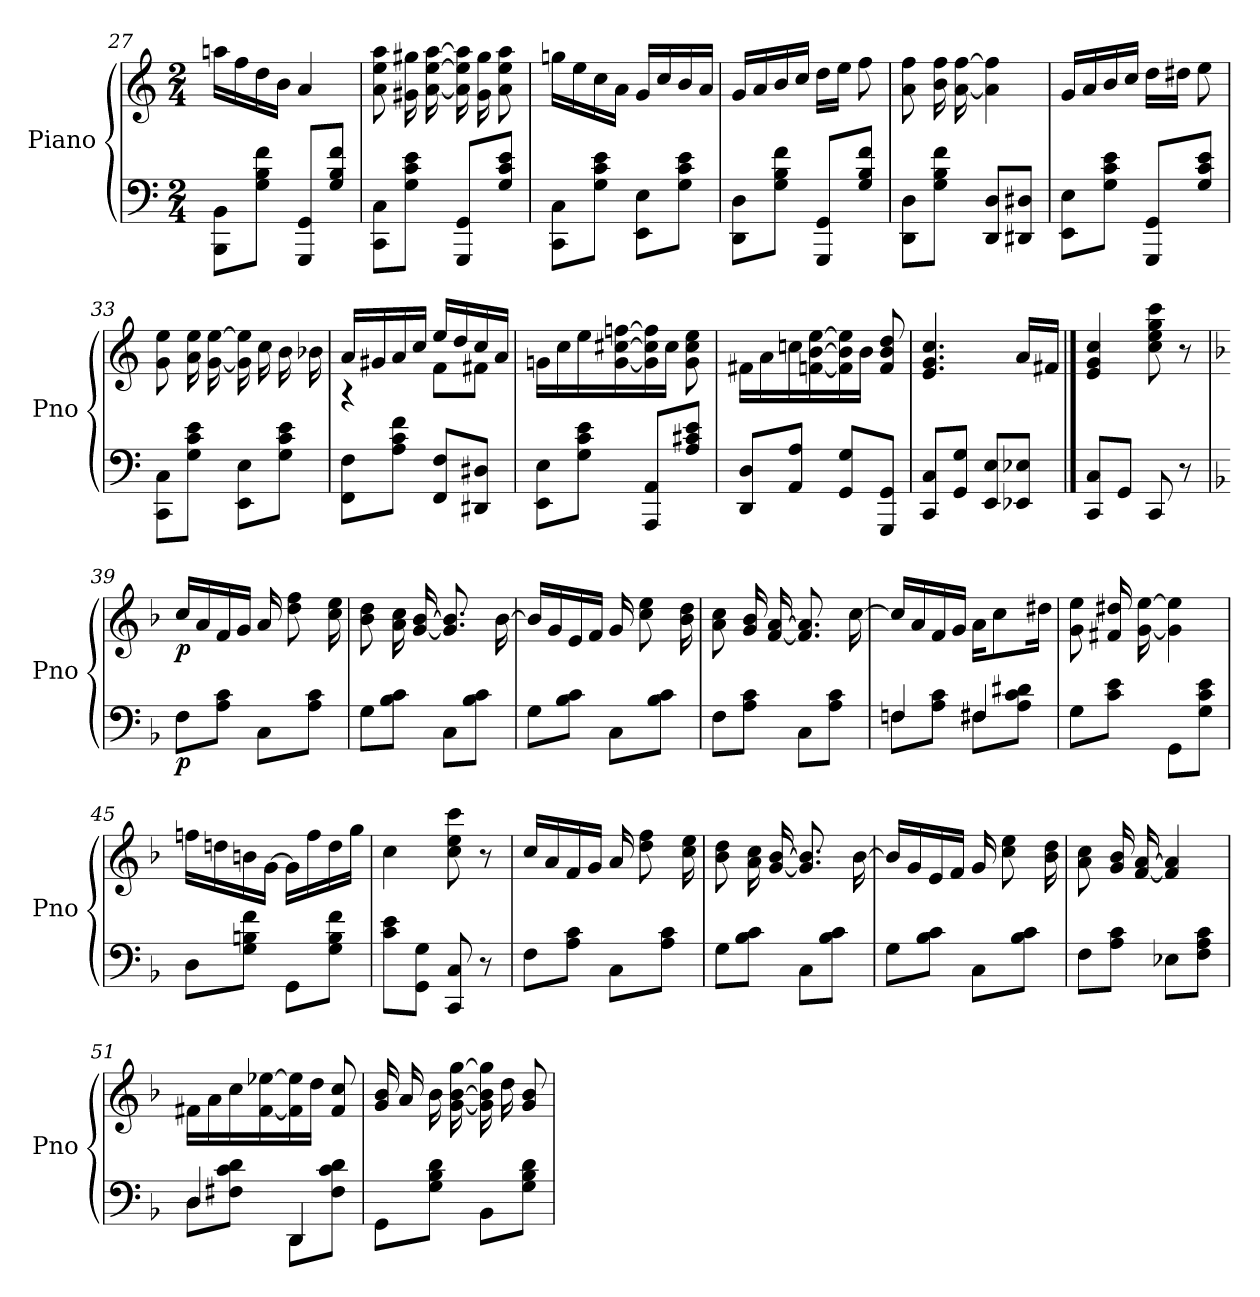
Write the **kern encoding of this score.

**kern	**dynam	**kern	**dynam
*part2	*part2	*part1	*part1
*staff2	*staff2	*staff1	*staff1
*I"Piano	*	*I"Piano	*
*I'Pno	*	*I'Pno	*
!!LO:LB:g=z
*clefF4	*	*clefG2	*
*k[]	*	*k[]	*
*M2/4	*	*M2/4	*
=27	=27	=27	=27
8BBB\ 8BB\L	.	16aan\LL	.
.	.	16ff\	.
8G\ 8B\ 8f\J	.	16dd\	.
.	.	16b\JJ	.
8GGG/ 8GG/L	.	4a/	.
8G/ 8B/ 8f/J	.	.	.
=28	=28	=28	=28
8CC\ 8C\L	.	8a\ 8ee\ 8aa\	.
8G\ 8c\ 8e\J	.	16g#X\ 16gg#X\	.
.	.	[16a\ [16ee\ [16aa\	.
8GGG/ 8GG/L	.	16a\] 16ee\] 16aa\]	.
.	.	16g#\ 16gg#\	.
8G/ 8c/ 8e/J	.	8a\ 8ee\ 8aa\	.
=29	=29	=29	=29
8CC\ 8C\L	.	16ggn\LL	.
.	.	16ee\	.
8G\ 8c\ 8e\J	.	16cc\	.
.	.	16a\JJ	.
8EE\ 8E\L	.	16g/LL	.
.	.	16cc/	.
8G\ 8c\ 8e\J	.	16b/	.
.	.	16a/JJ	.
=30	=30	=30	=30
8DD\ 8D\L	.	16g/LL	.
.	.	16a/	.
8G\ 8B\ 8f\J	.	16b/	.
.	.	16cc/JJ	.
8GGG/ 8GG/L	.	16dd\LL	.
.	.	16ee\JJ	.
8G/ 8B/ 8f/J	.	8ff\	.
=31	=31	=31	=31
8DD\ 8D\L	.	8a\ 8ff\	.
8G\ 8B\ 8f\J	.	16b\ 16ff\	.
.	.	[16a\ [16ff\	.
8DD/ 8D/L	.	4a\] 4ff\]	.
8DD#X/ 8D#X/J	.	.	.
=32	=32	=32	=32
8EE\ 8E\L	.	16g/LL	.
.	.	16a/	.
8G\ 8c\ 8e\J	.	16b/	.
.	.	16cc/JJ	.
8GGG/ 8GG/L	.	16dd\LL	.
.	.	16dd#X\JJ	.
8G/ 8c/ 8e/J	.	8ee\	.
!!LO:PB:g=z
=33	=33	=33	=33
8CC\ 8C\L	.	8g\ 8ee\	.
8G\ 8c\ 8e\J	.	16a\ 16ee\	.
.	.	[16g\ [16ee\	.
8EE\ 8E\L	.	16g\] 16ee\]	.
.	.	16cc\	.
8G\ 8c\ 8e\J	.	16b\	.
.	.	16b-X\	.
=34	=34	=34	=34
*	*	*^	*
8FF\ 8F\L	.	16a/LL	4r	.
.	.	16g#X/	.	.
8A\ 8c\ 8f\J	.	16a/	.	.
.	.	16cc/JJ	.	.
8FF/ 8F/L	.	16ee/LL	8f\L	.
.	.	16dd/	.	.
8DD#X/ 8D#X/J	.	16cc/	8f#X\J	.
.	.	16a/JJ	.	.
*	*	*v	*v	*
=35	=35	=35	=35
8EE\ 8E\L	.	16gn\LL	.
.	.	16cc\	.
8G\ 8c\ 8e\J	.	16ee\	.
.	.	[16g\ [16cc#X\ [16ffn\	.
8AAA/ 8AA/L	.	16g\] 16cc#\] 16ff\]	.
.	.	16cc#\JJ	.
8A/ 8c#X/ 8e/J	.	8g\ 8cc#\ 8ee\	.
=36	=36	=36	=36
8DD/ 8D/L	.	16f#X\LL	.
.	.	16a\	.
8AA/ 8A/J	.	16ccn\	.
.	.	[16fn\ [16b\ [16ee\	.
8GG/ 8G/L	.	16f\] 16b\] 16ee\]	.
.	.	16b\JJ	.
8GGG/ 8GG/J	.	8f/ 8b/ 8dd/	.
=37	=37	=37	=37
8CC/ 8C/L	.	4.e/ 4.g/ 4.cc/	.
8GG/ 8G/J	.	.	.
8EE/ 8E/L	.	.	.
8EE-X/ 8E-X/J	.	16a/LL	.
.	.	16f#X/JJ	.
!!LO:LB:g=z
==38	==38	==38	==38
8CC/ 8C/L	.	4e/ 4g/ 4cc/	.
8GG/J	.	.	.
8CC/	.	8cc\ 8ee\ 8gg\ 8ccc\	.
8r	.	8r	.
=39!|	=39!|	=39!|	=39!|
*k[b-]	*	*k[b-]	*
!	!LO:DY:b	!	!LO:DY:b
8F\L	p	16cc/LL	p
.	.	16a/	.
8A\ 8c\J	.	16f/	.
.	.	16g/JJ	.
8C\L	.	16a/	.
.	.	8dd\ 8ff\	.
8A\ 8c\J	.	.	.
.	.	16cc\ 16ee\	.
=40	=40	=40	=40
8G\L	.	8b-\ 8dd\	.
8B-\ 8c\J	.	16a\ 16cc\	.
.	.	[16g/ [16b-/	.
8C\L	.	8.g/] 8.b-/]	.
8B-\ 8c\J	.	.	.
.	.	[16b-\	.
=41	=41	=41	=41
8G\L	.	16b-/LL]	.
.	.	16g/	.
8B-\ 8c\J	.	16e/	.
.	.	16f/JJ	.
8C\L	.	16g/	.
.	.	8cc\ 8ee\	.
8B-\ 8c\J	.	.	.
.	.	16b-\ 16dd\	.
=42	=42	=42	=42
8F\L	.	8a\ 8cc\	.
8A\ 8c\J	.	16g/ 16b-/	.
.	.	[16f/ [16a/	.
8C\L	.	8.f/] 8.a/]	.
8A\ 8c\J	.	.	.
.	.	[16cc\	.
=43	=43	=43	=43
*^	*	*	*
4F/	8Fn\L	.	16cc/LL]	.
.	.	.	16a/	.
.	8A\ 8c\J	.	16f/	.
.	.	.	16g/JJ	.
4F#X/	8F#\L	.	16a\KL	.
.	.	.	8cc\	.
.	8A\ 8c\ 8d#X\J	.	.	.
.	.	.	16dd#X\Jk	.
*v	*v	*	*	*
!!LO:LB:g=z
=44	=44	=44	=44
8G\L	.	8g\ 8ee\	.
8c\ 8e\J	.	16f#X/ 16dd#X/	.
.	.	[16g\ [16ee\	.
8GG\L	.	4g\] 4ee\]	.
8G\ 8c\ 8e\J	.	.	.
=45	=45	=45	=45
8D\L	.	16ffn\LL	.
.	.	16ddn\	.
8G\ 8Bn\ 8f\J	.	16bn\	.
.	.	[16g\JJ	.
8GG\L	.	16g\LL]	.
.	.	16ff\	.
8G\ 8B\ 8f\J	.	16dd\	.
.	.	16gg\JJ	.
=46	=46	=46	=46
8c\ 8e\L	.	4cc\	.
8GG\ 8G\J	.	.	.
8CC/ 8C/	.	8cc\ 8ee\ 8ccc\	.
8r	.	8r	.
=47	=47	=47	=47
8F\L	.	16cc/LL	.
.	.	16a/	.
8A\ 8c\J	.	16f/	.
.	.	16g/JJ	.
8C\L	.	16a/	.
.	.	8dd\ 8ff\	.
8A\ 8c\J	.	.	.
.	.	16cc\ 16ee\	.
=48	=48	=48	=48
8G\L	.	8b-\ 8dd\	.
8B-\ 8c\J	.	16a\ 16cc\	.
.	.	[16g/ [16b-/	.
8C\L	.	8.g/] 8.b-/]	.
8B-\ 8c\J	.	.	.
.	.	[16b-\	.
=49	=49	=49	=49
8G\L	.	16b-/LL]	.
.	.	16g/	.
8B-\ 8c\J	.	16e/	.
.	.	16f/JJ	.
8C\L	.	16g/	.
.	.	8cc\ 8ee\	.
8B-\ 8c\J	.	.	.
.	.	16b-\ 16dd\	.
!!LO:LB:g=z
=50	=50	=50	=50
8F\L	.	8a\ 8cc\	.
8A\ 8c\J	.	16g/ 16b-/	.
.	.	[16f/ [16a/	.
8E-X\L	.	4f/] 4a/]	.
8F\ 8A\ 8c\J	.	.	.
=51	=51	=51	=51
*^	*	*	*
4D/	8D\L	.	16f#X\LL	.
.	.	.	16a\	.
.	8F#X\ 8c\ 8d\J	.	16cc\	.
.	.	.	[16f#\ [16ee-X\	.
4DD/	8DD\L	.	16f#\] 16ee-\]	.
.	.	.	16dd\JJ	.
.	8F#\ 8c\ 8d\J	.	8f#/ 8cc/	.
*v	*v	*	*	*
=52	=52	=52	=52
8GG\L	.	16g/ 16b-/	.
.	.	16a/	.
8G\ 8B-\ 8d\J	.	16b-\	.
.	.	[16g\ [16b-\ [16gg\	.
8BB-\L	.	16g\] 16b-\] 16gg\]	.
.	.	16dd\	.
8G\ 8B-\ 8d\J	.	8g/ 8b-/	.
=	=	=	=
*-	*-	*-	*-
